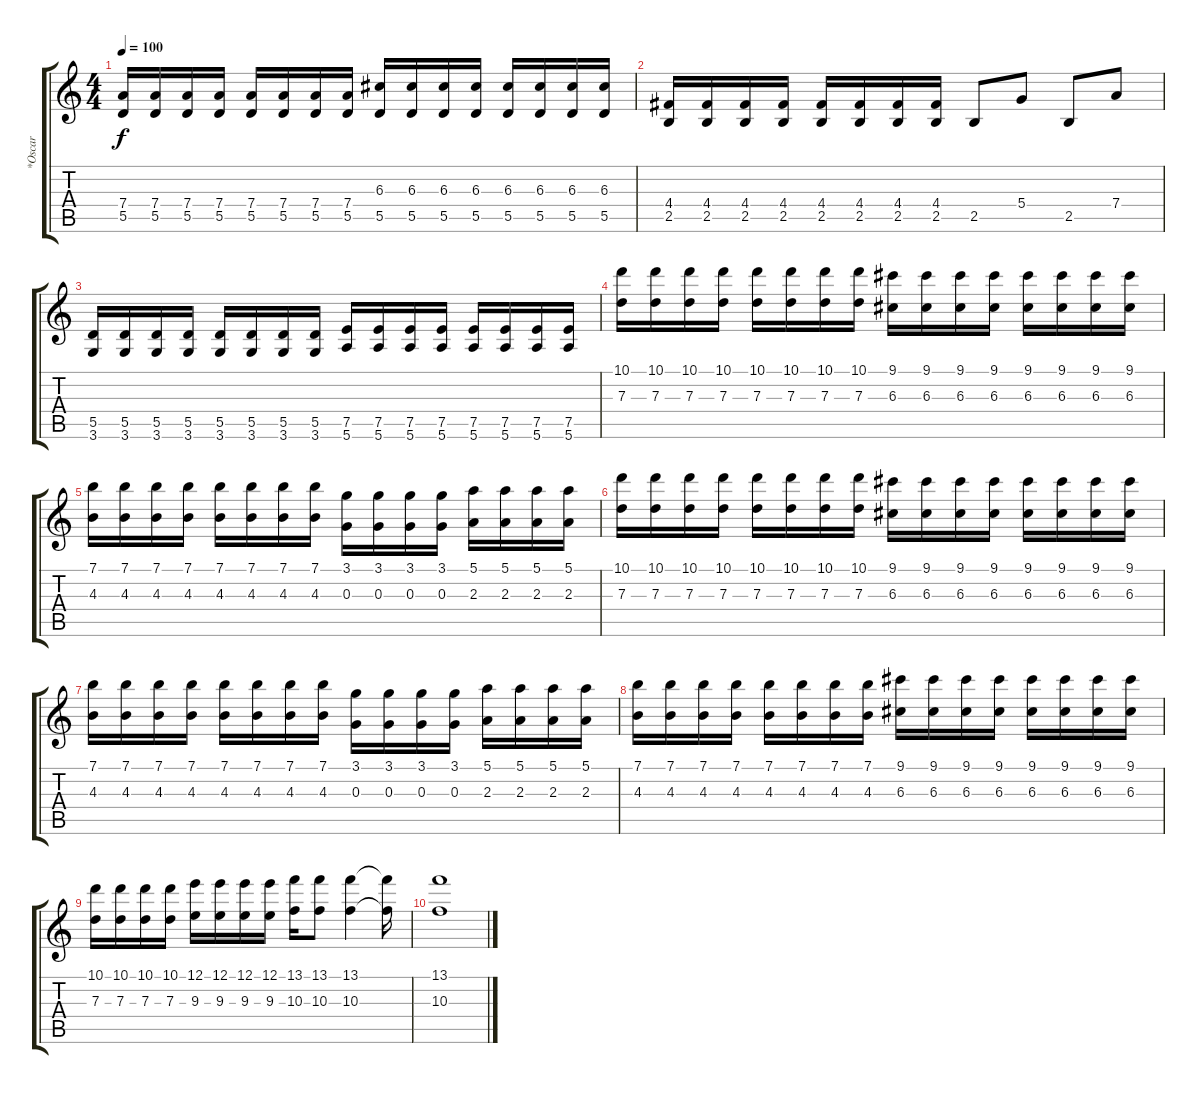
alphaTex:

\track ("*Oscar" "*Oscar") {instrument distortionguitar}
\staff {score tabs}
\tuning (E4 B3 G3 D3 A2 E2) {hide}
\ts (4 4)
\tempo 100
\clef g2
\ks c
(7.4 5.5).16{dy f} (7.4 5.5).16 (7.4 5.5).16 (7.4 5.5).16 (7.4 5.5).16 (7.4 5.5).16 (7.4 5.5).16 (7.4 5.5).16 (6.3 5.5).16 (6.3 5.5).16 (6.3 5.5).16 (6.3 5.5).16 (6.3 5.5).16 (6.3 5.5).16 (6.3 5.5).16 (6.3 5.5).16 |
(4.4 2.5).16 (4.4 2.5).16 (4.4 2.5).16 (4.4 2.5).16 (4.4 2.5).16 (4.4 2.5).16 (4.4 2.5).16 (4.4 2.5).16 2.5.8 5.4.8 2.5.8 7.4.8 |
(5.5 3.6).16 (5.5 3.6).16 (5.5 3.6).16 (5.5 3.6).16 (5.5 3.6).16 (5.5 3.6).16 (5.5 3.6).16 (5.5 3.6).16 (7.5 5.6).16 (7.5 5.6).16 (7.5 5.6).16 (7.5 5.6).16 (7.5 5.6).16 (7.5 5.6).16 (7.5 5.6).16 (7.5 5.6).16 |
(10.1 7.3).16 (10.1 7.3).16 (10.1 7.3).16 (10.1 7.3).16 (10.1 7.3).16 (10.1 7.3).16 (10.1 7.3).16 (10.1 7.3).16 (9.1 6.3).16 (9.1 6.3).16 (9.1 6.3).16 (9.1 6.3).16 (9.1 6.3).16 (9.1 6.3).16 (9.1 6.3).16 (9.1 6.3).16 |
(7.1 4.3).16 (7.1 4.3).16 (7.1 4.3).16 (7.1 4.3).16 (7.1 4.3).16 (7.1 4.3).16 (7.1 4.3).16 (7.1 4.3).16 (3.1 0.3).16 (3.1 0.3).16 (3.1 0.3).16 (3.1 0.3).16 (5.1 2.3).16 (5.1 2.3).16 (5.1 2.3).16 (5.1 2.3).16 |
(10.1 7.3).16 (10.1 7.3).16 (10.1 7.3).16 (10.1 7.3).16 (10.1 7.3).16 (10.1 7.3).16 (10.1 7.3).16 (10.1 7.3).16 (9.1 6.3).16 (9.1 6.3).16 (9.1 6.3).16 (9.1 6.3).16 (9.1 6.3).16 (9.1 6.3).16 (9.1 6.3).16 (9.1 6.3).16 |
(7.1 4.3).16 (7.1 4.3).16 (7.1 4.3).16 (7.1 4.3).16 (7.1 4.3).16 (7.1 4.3).16 (7.1 4.3).16 (7.1 4.3).16 (3.1 0.3).16 (3.1 0.3).16 (3.1 0.3).16 (3.1 0.3).16 (5.1 2.3).16 (5.1 2.3).16 (5.1 2.3).16 (5.1 2.3).16 |
(7.1 4.3).16 (7.1 4.3).16 (7.1 4.3).16 (7.1 4.3).16 (7.1 4.3).16 (7.1 4.3).16 (7.1 4.3).16 (7.1 4.3).16 (9.1 6.3).16 (9.1 6.3).16 (9.1 6.3).16 (9.1 6.3).16 (9.1 6.3).16 (9.1 6.3).16 (9.1 6.3).16 (9.1 6.3).16 |
(10.1 7.3).16 (10.1 7.3).16 (10.1 7.3).16 (10.1 7.3).16 (12.1 9.3).16 (12.1 9.3).16 (12.1 9.3).16 (12.1 9.3).16 (13.1 10.3).16 (13.1 10.3).8 (13.1 10.3).4 (13.1{t} 10.3{t}).16 |
(13.1 10.3).1
